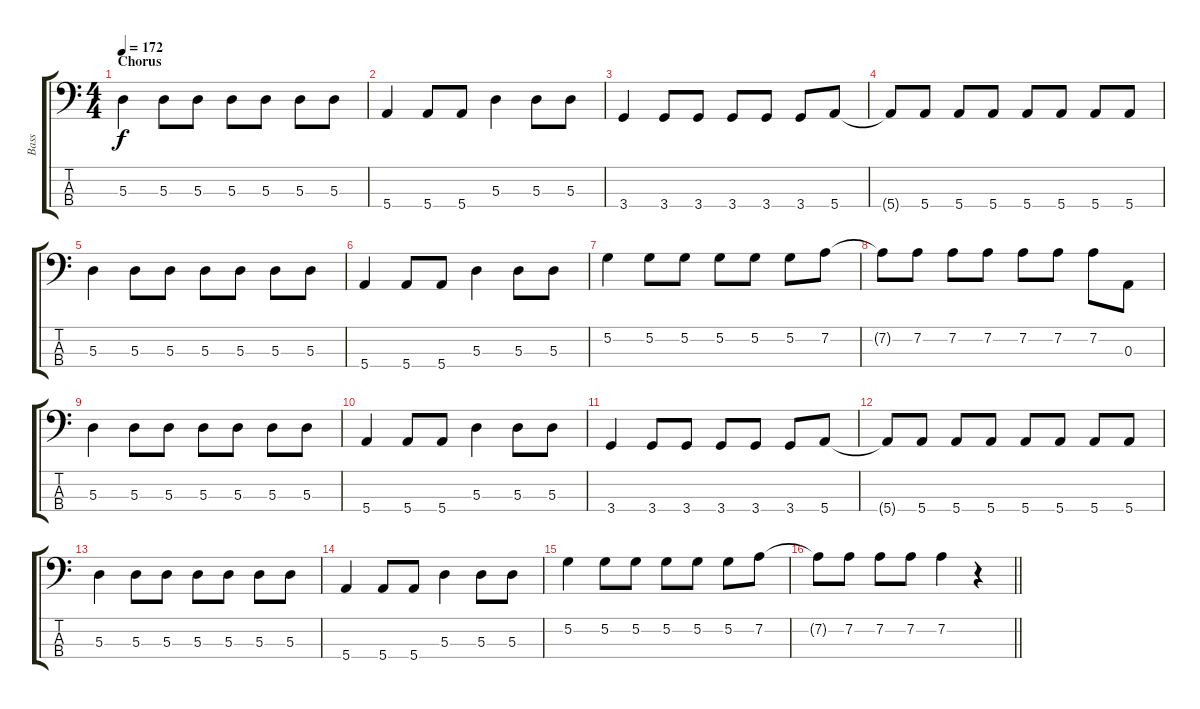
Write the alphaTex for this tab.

\track ("Bass" "Bass") {instrument electricbasspick}
\staff {score tabs}
\tuning (G2 D2 A1 E1) {hide}
\ts (4 4)
\section ("" "Chorus")
\tempo 172
\clef f4
\ks c
5.3.4{dy f} 5.3.8 5.3.8 5.3.8 5.3.8 5.3.8 5.3.8 |
5.4.4 5.4.8 5.4.8 5.3.4 5.3.8 5.3.8 |
3.4.4 3.4.8 3.4.8 3.4.8 3.4.8 3.4.8 5.4.8 |
5.4{t}.8 5.4.8 5.4.8 5.4.8 5.4.8 5.4.8 5.4.8 5.4.8 |
5.3.4 5.3.8 5.3.8 5.3.8 5.3.8 5.3.8 5.3.8 |
5.4.4 5.4.8 5.4.8 5.3.4 5.3.8 5.3.8 |
5.2.4 5.2.8 5.2.8 5.2.8 5.2.8 5.2.8 7.2.8 |
7.2{t}.8 7.2.8 7.2.8 7.2.8 7.2.8 7.2.8 7.2.8 0.3.8 |
5.3.4 5.3.8 5.3.8 5.3.8 5.3.8 5.3.8 5.3.8 |
5.4.4 5.4.8 5.4.8 5.3.4 5.3.8 5.3.8 |
3.4.4 3.4.8 3.4.8 3.4.8 3.4.8 3.4.8 5.4.8 |
5.4{t}.8 5.4.8 5.4.8 5.4.8 5.4.8 5.4.8 5.4.8 5.4.8 |
5.3.4 5.3.8 5.3.8 5.3.8 5.3.8 5.3.8 5.3.8 |
5.4.4 5.4.8 5.4.8 5.3.4 5.3.8 5.3.8 |
5.2.4 5.2.8 5.2.8 5.2.8 5.2.8 5.2.8 7.2.8 |
\barLineRight lightlight
7.2{t}.8 7.2.8 7.2.8 7.2.8 7.2.4 r.4
